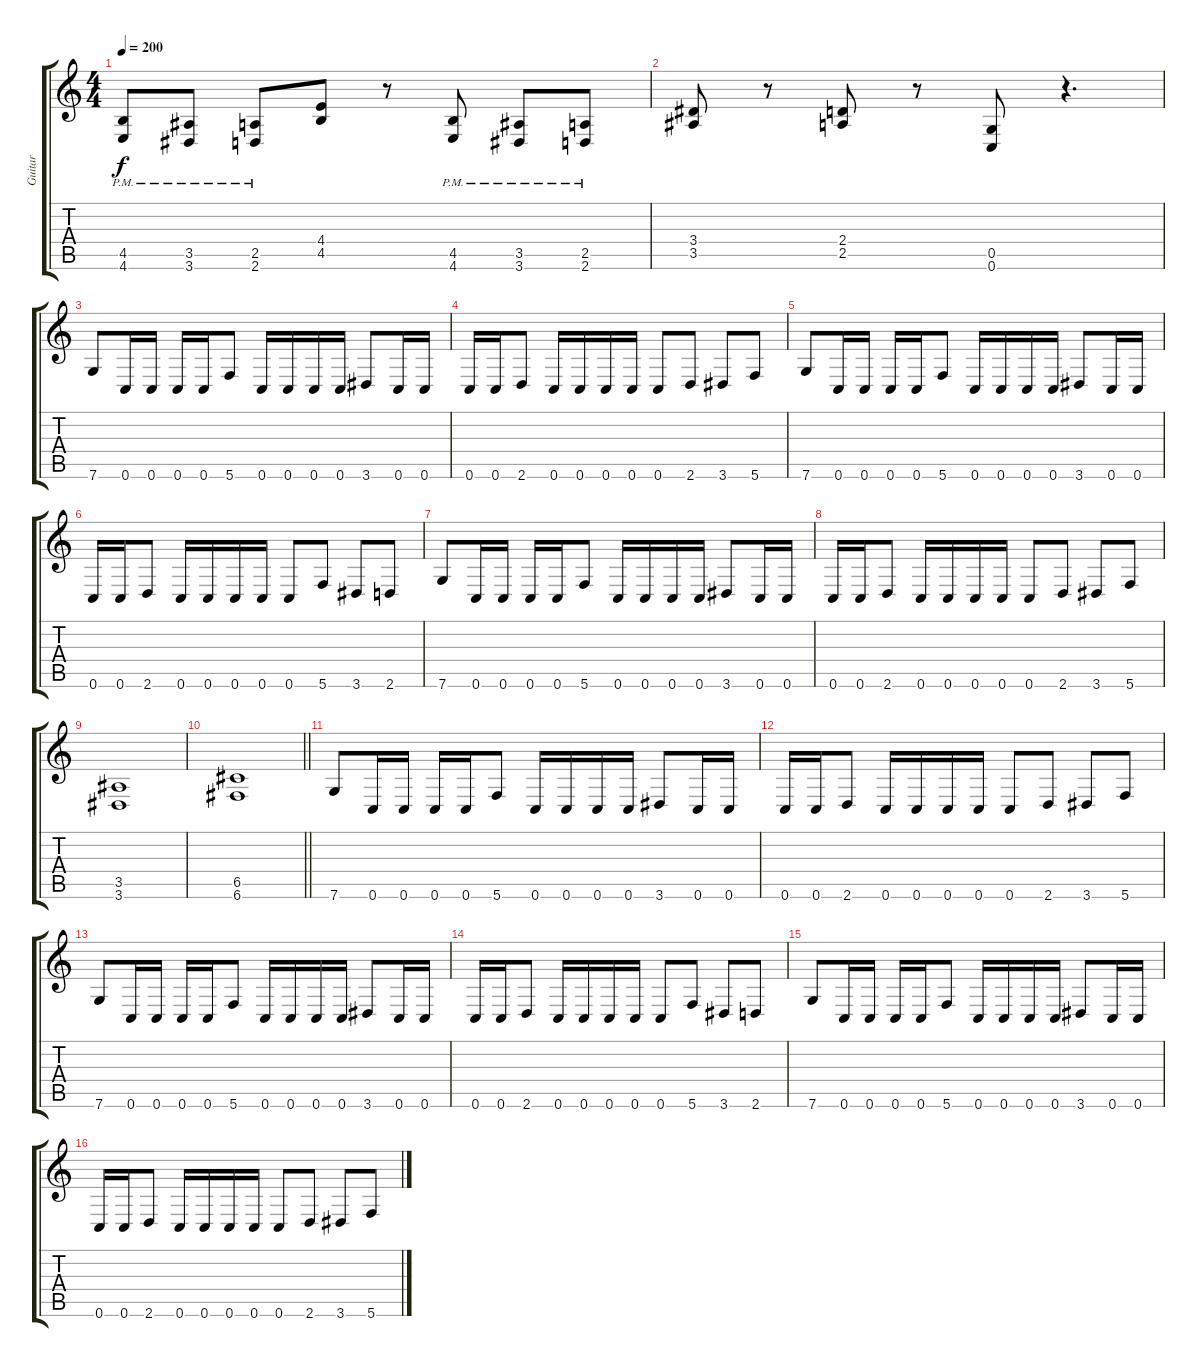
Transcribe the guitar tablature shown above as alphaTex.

\track ("Guitar" "Guitar") {instrument distortionguitar}
\staff {score tabs}
\tuning (D4 A3 F3 C3 G2 C2) {hide}
\ts (4 4)
\tempo 200
\clef g2
\ks c
(4.5{pm} 4.6{pm}).8{dy f} (3.5{pm} 3.6{pm}).8 (2.5{pm} 2.6{pm}).8 (4.4 4.5).8 r.8 (4.5{pm} 4.6{pm}).8 (3.5{pm} 3.6{pm}).8 (2.5{pm} 2.6{pm}).8 |
(3.4 3.5).8 r.8 (2.4 2.5).8 r.8 (0.5 0.6).8 r.4{d} |
7.6.8 0.6.16 0.6.16 0.6.16 0.6.16 5.6.8 0.6.16 0.6.16 0.6.16 0.6.16 3.6.8 0.6.16 0.6.16 |
0.6.16 0.6.16 2.6.8 0.6.16 0.6.16 0.6.16 0.6.16 0.6.8 2.6.8 3.6.8 5.6.8 |
7.6.8 0.6.16 0.6.16 0.6.16 0.6.16 5.6.8 0.6.16 0.6.16 0.6.16 0.6.16 3.6.8 0.6.16 0.6.16 |
0.6.16 0.6.16 2.6.8 0.6.16 0.6.16 0.6.16 0.6.16 0.6.8 5.6.8 3.6.8 2.6.8 |
7.6.8 0.6.16 0.6.16 0.6.16 0.6.16 5.6.8 0.6.16 0.6.16 0.6.16 0.6.16 3.6.8 0.6.16 0.6.16 |
0.6.16 0.6.16 2.6.8 0.6.16 0.6.16 0.6.16 0.6.16 0.6.8 2.6.8 3.6.8 5.6.8 |
(3.5 3.6).1 |
\barLineRight lightlight
(6.5 6.6).1 |
\section ("" "")
7.6.8 0.6.16 0.6.16 0.6.16 0.6.16 5.6.8 0.6.16 0.6.16 0.6.16 0.6.16 3.6.8 0.6.16 0.6.16 |
0.6.16 0.6.16 2.6.8 0.6.16 0.6.16 0.6.16 0.6.16 0.6.8 2.6.8 3.6.8 5.6.8 |
7.6.8 0.6.16 0.6.16 0.6.16 0.6.16 5.6.8 0.6.16 0.6.16 0.6.16 0.6.16 3.6.8 0.6.16 0.6.16 |
0.6.16 0.6.16 2.6.8 0.6.16 0.6.16 0.6.16 0.6.16 0.6.8 5.6.8 3.6.8 2.6.8 |
7.6.8 0.6.16 0.6.16 0.6.16 0.6.16 5.6.8 0.6.16 0.6.16 0.6.16 0.6.16 3.6.8 0.6.16 0.6.16 |
0.6.16 0.6.16 2.6.8 0.6.16 0.6.16 0.6.16 0.6.16 0.6.8 2.6.8 3.6.8 5.6.8
